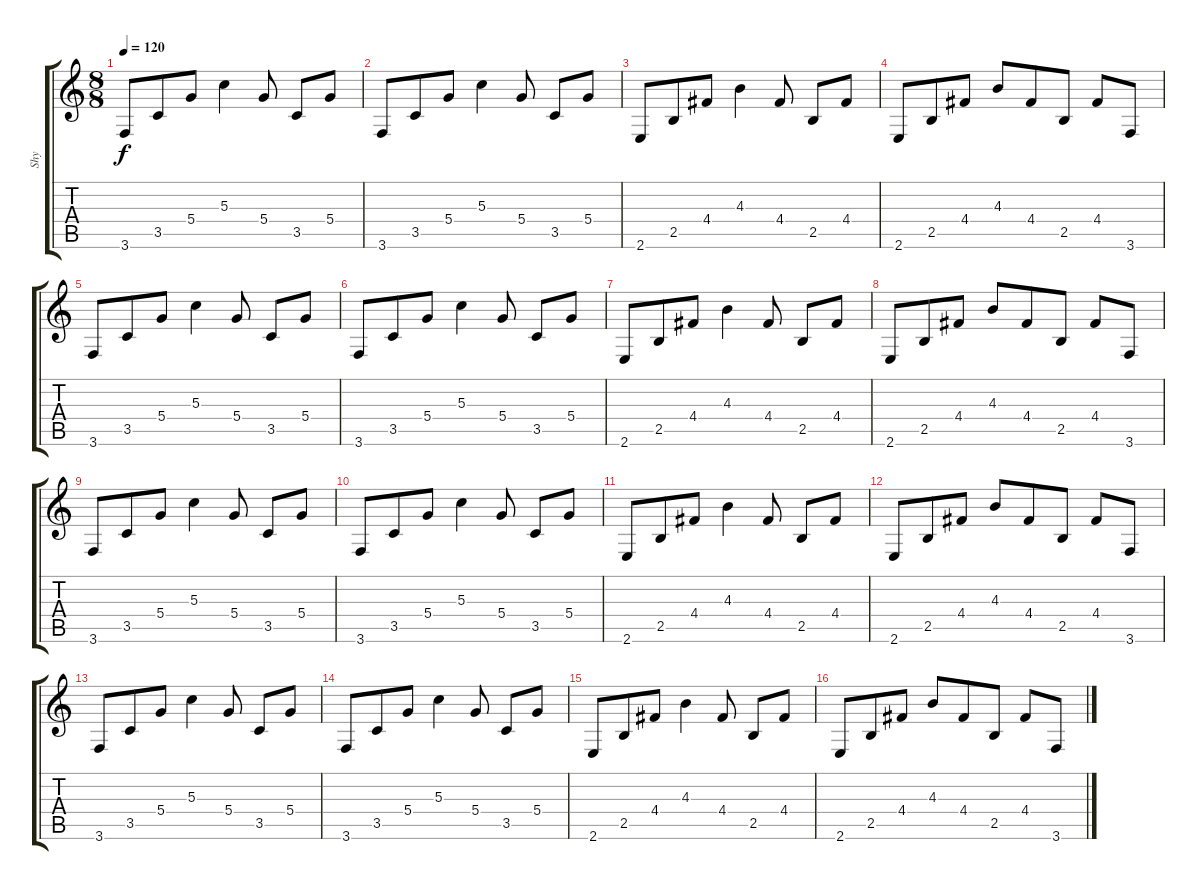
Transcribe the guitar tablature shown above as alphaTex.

\track ("Shy" "Shy") {instrument acousticguitarnylon}
\staff {score tabs}
\tuning (E4 B3 G3 D3 A2 D2) {hide}
\ts (8 8)
\tempo 120
\clef g2
\ks c
3.6.8{dy f instrument acousticguitarnylon} 3.5.8 5.4.8 5.3.4 5.4.8 3.5.8 5.4.8 |
3.6.8 3.5.8 5.4.8 5.3.4 5.4.8 3.5.8 5.4.8 |
2.6.8 2.5.8 4.4.8 4.3.4 4.4.8 2.5.8 4.4.8 |
2.6.8 2.5.8 4.4.8 4.3.8 4.4.8 2.5.8 4.4.8 3.6.8 |
3.6.8 3.5.8 5.4.8 5.3.4 5.4.8 3.5.8 5.4.8 |
3.6.8 3.5.8 5.4.8 5.3.4 5.4.8 3.5.8 5.4.8 |
2.6.8 2.5.8 4.4.8 4.3.4 4.4.8 2.5.8 4.4.8 |
2.6.8 2.5.8 4.4.8 4.3.8 4.4.8 2.5.8 4.4.8 3.6.8 |
3.6.8 3.5.8 5.4.8 5.3.4 5.4.8 3.5.8 5.4.8 |
3.6.8 3.5.8 5.4.8 5.3.4 5.4.8 3.5.8 5.4.8 |
2.6.8 2.5.8 4.4.8 4.3.4 4.4.8 2.5.8 4.4.8 |
2.6.8 2.5.8 4.4.8 4.3.8 4.4.8 2.5.8 4.4.8 3.6.8 |
3.6.8 3.5.8 5.4.8 5.3.4 5.4.8 3.5.8 5.4.8 |
3.6.8 3.5.8 5.4.8 5.3.4 5.4.8 3.5.8 5.4.8 |
2.6.8 2.5.8 4.4.8 4.3.4 4.4.8 2.5.8 4.4.8 |
2.6.8 2.5.8 4.4.8 4.3.8 4.4.8 2.5.8 4.4.8 3.6.8
